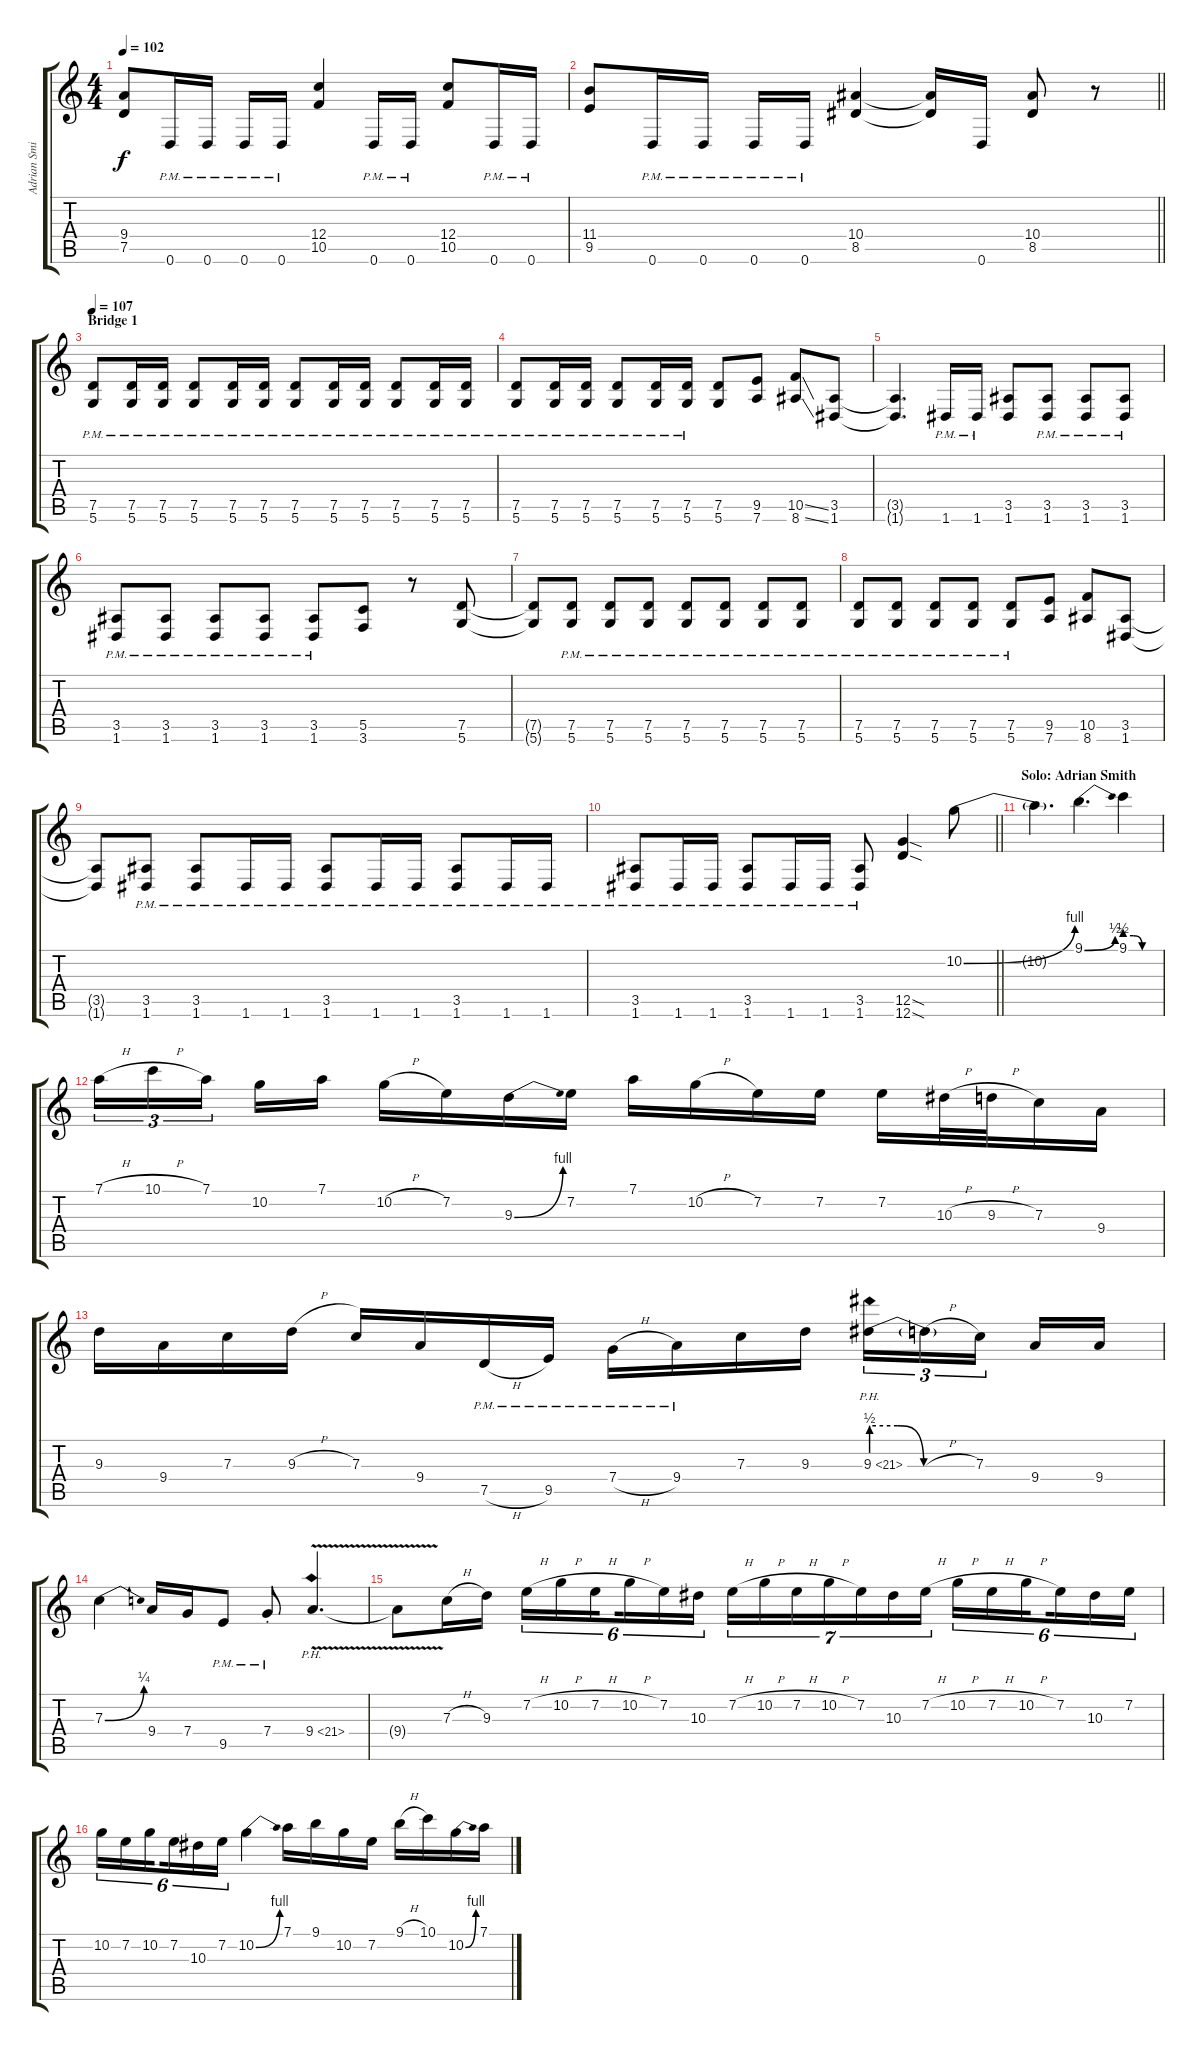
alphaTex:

\track ("Adrian Smith" "Adrian Smi") {instrument overdrivenguitar}
\staff {score tabs}
\tuning (D4 A3 F3 C3 G2 D2) {hide}
\ts (4 4)
\tempo 102
\clef g2
\ks c
(9.4 7.5).8{dy f} 0.6{pm}.16 0.6{pm}.16 0.6{pm}.16 0.6{pm}.16 (12.4 10.5).4 0.6{pm}.16 0.6{pm}.16 (12.4 10.5).8 0.6{pm}.16 0.6{pm}.16 |
\barLineRight lightlight
(11.4 9.5).8 0.6{pm}.16 0.6{pm}.16 0.6{pm}.16 0.6{pm}.16 (10.4 8.5).4 (10.4{t} 8.5{t}).16 0.6.16 (10.4 8.5).8 r.8 |
\section ("" "Bridge 1")
\tempo 107
(7.5{pm} 5.6{pm}).8 (7.5{pm} 5.6{pm}).16 (7.5{pm} 5.6{pm}).16 (7.5{pm} 5.6{pm}).8 (7.5{pm} 5.6{pm}).16 (7.5{pm} 5.6{pm}).16 (7.5{pm} 5.6{pm}).8 (7.5{pm} 5.6{pm}).16 (7.5{pm} 5.6{pm}).16 (7.5{pm} 5.6{pm}).8 (7.5{pm} 5.6{pm}).16 (7.5{pm} 5.6{pm}).16 |
(7.5{pm} 5.6{pm}).8 (7.5{pm} 5.6{pm}).16 (7.5{pm} 5.6{pm}).16 (7.5{pm} 5.6{pm}).8 (7.5{pm} 5.6{pm}).16 (7.5{pm} 5.6{pm}).16 (7.5 5.6).8 (9.5 7.6).8 (10.5{ss} 8.6{ss}).8 (3.5 1.6).8 |
(3.5{t} 1.6{t}).4{d} 1.6{pm}.16 1.6{pm}.16 (3.5 1.6).8 (3.5{pm} 1.6{pm}).8 (3.5{pm} 1.6{pm}).8 (3.5{pm} 1.6{pm}).8 |
(3.5{pm} 1.6{pm}).8 (3.5{pm} 1.6{pm}).8 (3.5{pm} 1.6{pm}).8 (3.5{pm} 1.6{pm}).8 (3.5{pm} 1.6{pm}).8 (5.5 3.6).8 r.8 (7.5 5.6).8 |
(7.5{t} 5.6{t}).8 (7.5{pm} 5.6{pm}).8 (7.5{pm} 5.6{pm}).8 (7.5{pm} 5.6{pm}).8 (7.5{pm} 5.6{pm}).8 (7.5{pm} 5.6{pm}).8 (7.5{pm} 5.6{pm}).8 (7.5{pm} 5.6{pm}).8 |
(7.5{pm} 5.6{pm}).8 (7.5{pm} 5.6{pm}).8 (7.5{pm} 5.6{pm}).8 (7.5{pm} 5.6{pm}).8 (7.5{pm} 5.6{pm}).8 (9.5 7.6).8 (10.5 8.6).8 (3.5 1.6).8 |
(3.5{t} 1.6{t}).8 (3.5{pm} 1.6{pm}).8 (3.5{pm} 1.6{pm}).8 1.6{pm}.16 1.6{pm}.16 (3.5{pm} 1.6{pm}).8 1.6{pm}.16 1.6{pm}.16 (3.5{pm} 1.6{pm}).8 1.6{pm}.16 1.6{pm}.16 |
\barLineRight lightlight
(3.5{pm} 1.6{pm}).8 1.6{pm}.16 1.6{pm}.16 (3.5{pm} 1.6{pm}).8 1.6{pm}.16 1.6{pm}.16 (3.5{pm} 1.6{pm}).8 (12.5{sod} 12.6{sod}).4 10.2{be (bend 0 0 60 4)}.8 |
\section ("" "Solo: Adrian Smith")
10.2{t}.4{d} 9.1{be (bend 0 0 60 2)}.4{d} 9.1{be (custom 0 2 15 2 30 0 60 0)}.4 |
7.1{h}.16{tu (3 2)} 10.1{h}.16{tu (3 2)} 7.1.16{tu (3 2) beam splitsecondary} 10.2.16 7.1.16 10.2{h}.16 7.2.16 9.3{be (bend 0 0 60 4)}.16 7.2.16 7.1.16 10.2{h}.16 7.2.16 7.2.16 7.2.16 10.3{h}.32 9.3{h}.32 7.3.16 9.4.16 |
9.3.16 9.4.16 7.3.16 9.3{h}.16 7.3.16 9.4.16 7.5{h pm}.16 9.5{pm}.16 7.4{h pm}.16 9.4{pm}.16 7.3.16 9.3.16 9.3{be (custom 0 2 15 2 30 0 60 0) ph 12}.16{tu (3 2)} 9.3{h t}.16{tu (3 2)} 7.3.16{tu (3 2) beam splitsecondary} 9.4.16 9.4.16 |
7.3{be (bend 0 0 60 1)}.4 9.4.16 7.4.16 9.5{pm}.8 7.4{pm st}.8 9.4{ph 12 v}.4{d} |
9.4{t}.8 7.3{h}.16 9.3.16 7.2{h}.16{tu (6 4)} 10.2{h}.16{tu (6 4)} 7.2{h}.16{tu (6 4) beam splitsecondary} 10.2{h}.16{tu (6 4)} 7.2.16{tu (6 4)} 10.3.16{tu (6 4)} 7.2{h}.16{tu (7 4)} 10.2{h}.16{tu (7 4)} 7.2{h}.16{tu (7 4)} 10.2{h}.16{tu (7 4)} 7.2.16{tu (7 4)} 10.3.16{tu (7 4)} 7.2{h}.16{tu (7 4)} 10.2{h}.16{tu (6 4)} 7.2{h}.16{tu (6 4)} 10.2{h}.16{tu (6 4) beam splitsecondary} 7.2.16{tu (6 4)} 10.3.16{tu (6 4)} 7.2.16{tu (6 4)} |
10.2.16{tu (6 4)} 7.2.16{tu (6 4)} 10.2.16{tu (6 4) beam splitsecondary} 7.2.16{tu (6 4)} 10.3.16{tu (6 4)} 7.2.16{tu (6 4)} 10.2{be (bend 0 0 60 4)}.4 7.1.16 9.1.16 10.2.16 7.2.16 9.1{h}.16 10.1.16 10.2{be (bend 0 0 60 4)}.16 7.1.16
